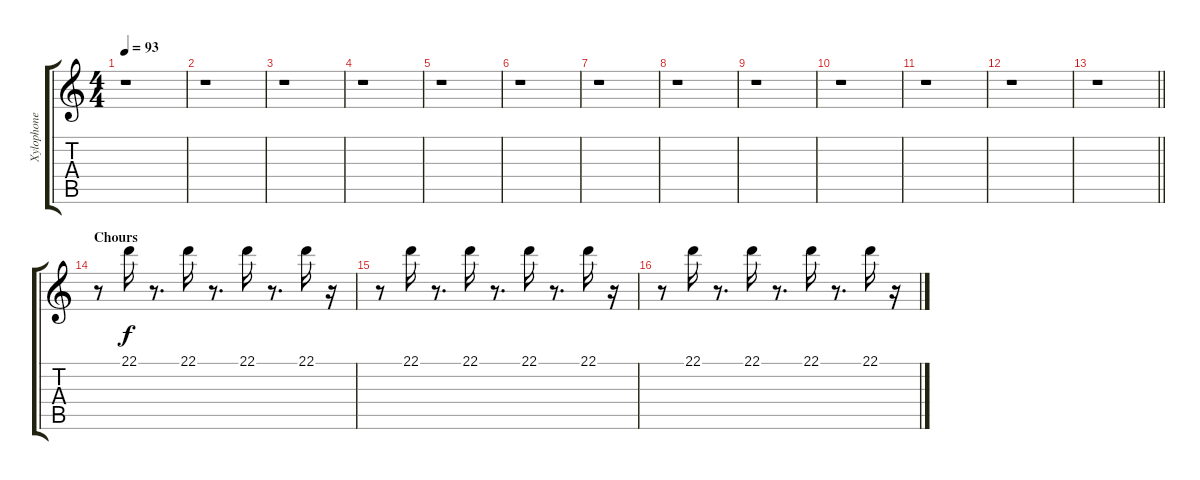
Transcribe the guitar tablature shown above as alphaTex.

\track ("Xylophone" "Xylophone") {instrument xylophone}
\staff {score tabs}
\tuning (E4 B3 G3 D3 A2 E2) {hide}
\ts (4 4)
\tempo 93
\clef g2
\ks c
r.1{dy f} |
r.1 |
r.1 |
r.1 |
r.1 |
r.1 |
r.1 |
r.1 |
r.1 |
r.1 |
r.1 |
r.1 |
\barLineRight lightlight
r.1 |
\section ("" "Chours")
r.8 22.1.16 r.8{d} 22.1.16 r.8{d} 22.1.16 r.8{d} 22.1.16 r.16 |
r.8 22.1.16 r.8{d} 22.1.16 r.8{d} 22.1.16 r.8{d} 22.1.16 r.16 |
r.8 22.1.16 r.8{d} 22.1.16 r.8{d} 22.1.16 r.8{d} 22.1.16 r.16
